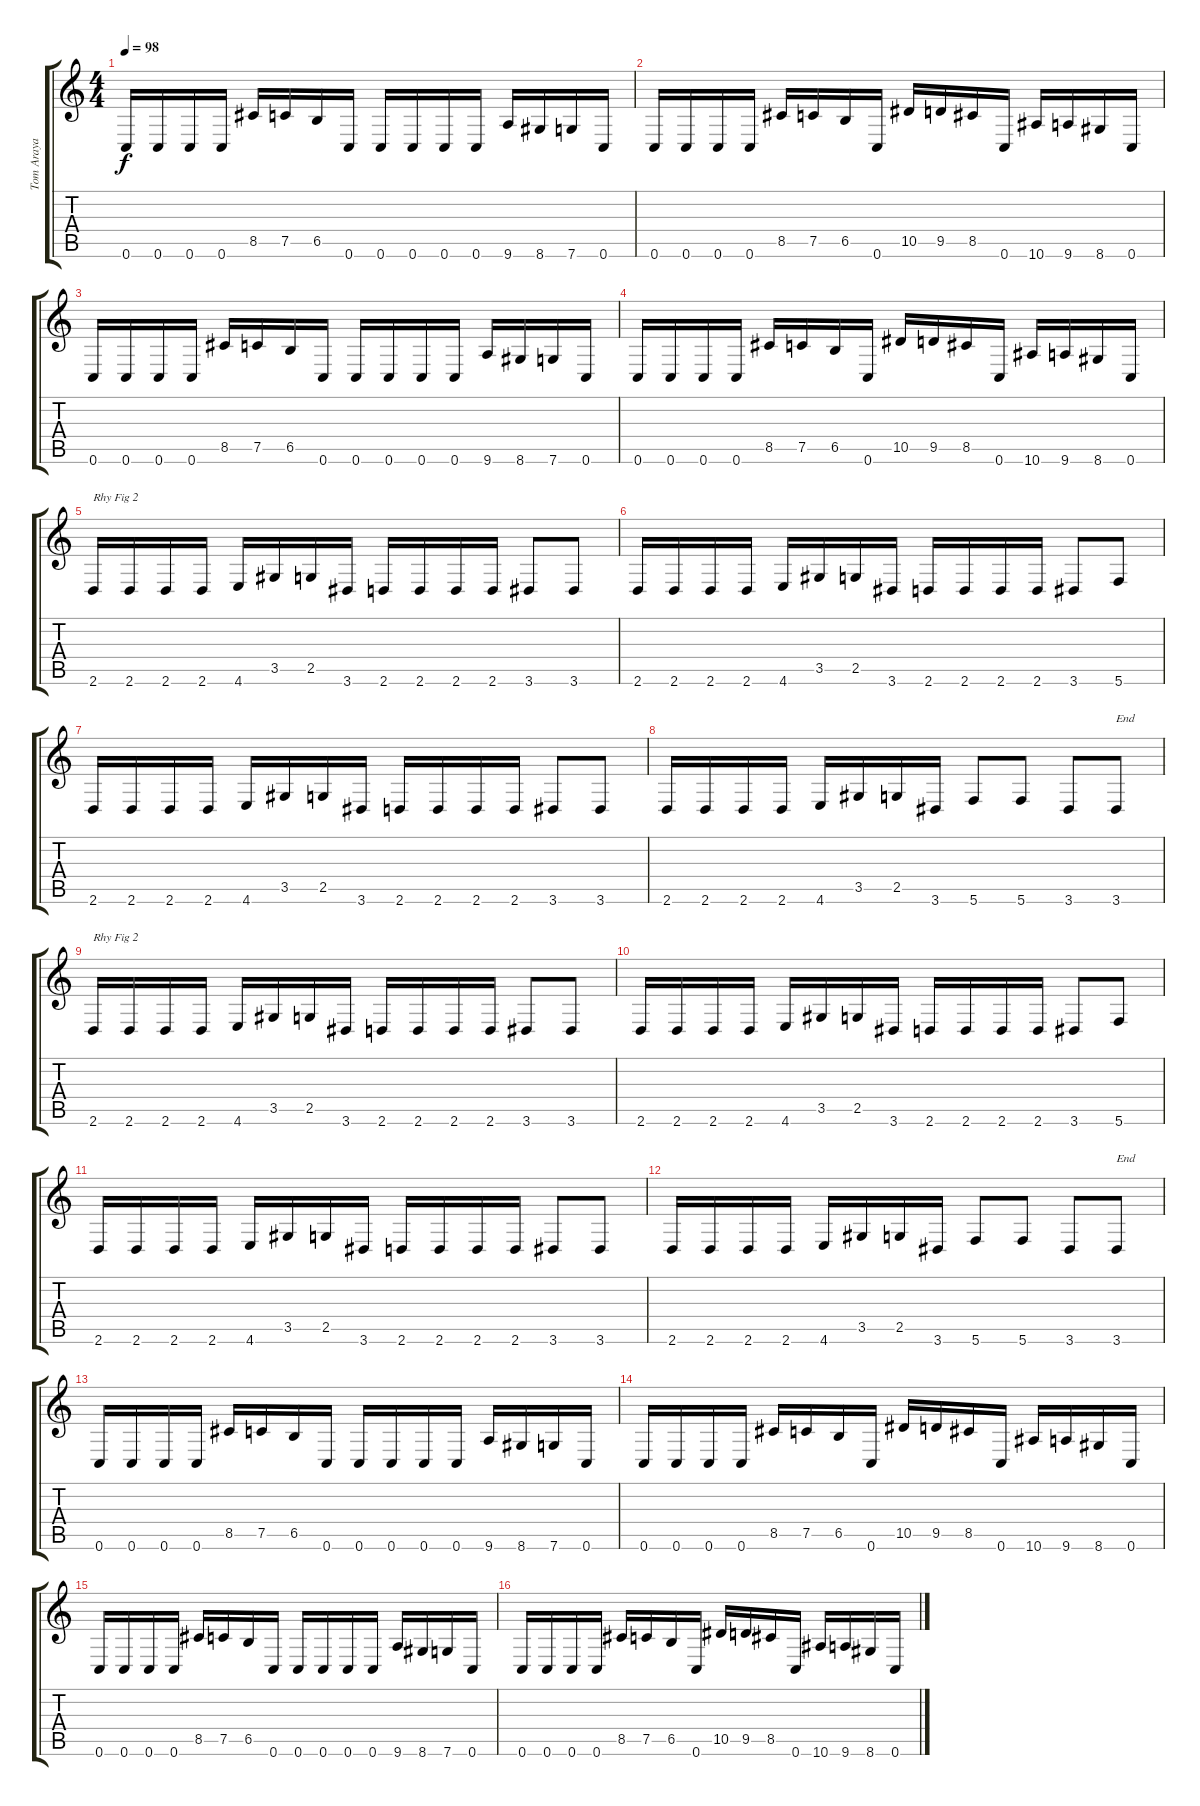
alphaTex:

\track ("Tom Araya" "Tom Araya") {instrument electricbassfinger}
\staff {score tabs}
\tuning (C4 G3 Eb3 Bb2 F2 C2) {hide}
\ts (4 4)
\tempo 98
\clef g2
\ks c
0.6.16{dy f} 0.6.16 0.6.16 0.6.16 8.5.16 7.5.16 6.5.16 0.6.16 0.6.16 0.6.16 0.6.16 0.6.16 9.6.16 8.6.16 7.6.16 0.6.16 |
0.6.16 0.6.16 0.6.16 0.6.16 8.5.16 7.5.16 6.5.16 0.6.16 10.5.16 9.5.16 8.5.16 0.6.16 10.6.16 9.6.16 8.6.16 0.6.16 |
0.6.16 0.6.16 0.6.16 0.6.16 8.5.16 7.5.16 6.5.16 0.6.16 0.6.16 0.6.16 0.6.16 0.6.16 9.6.16 8.6.16 7.6.16 0.6.16 |
0.6.16 0.6.16 0.6.16 0.6.16 8.5.16 7.5.16 6.5.16 0.6.16 10.5.16 9.5.16 8.5.16 0.6.16 10.6.16 9.6.16 8.6.16 0.6.16 |
2.6.16{txt "Rhy Fig 2"} 2.6.16 2.6.16 2.6.16 4.6.16 3.5.16 2.5.16 3.6.16 2.6.16 2.6.16 2.6.16 2.6.16 3.6.8 3.6.8 |
2.6.16 2.6.16 2.6.16 2.6.16 4.6.16 3.5.16 2.5.16 3.6.16 2.6.16 2.6.16 2.6.16 2.6.16 3.6.8 5.6.8 |
2.6.16 2.6.16 2.6.16 2.6.16 4.6.16 3.5.16 2.5.16 3.6.16 2.6.16 2.6.16 2.6.16 2.6.16 3.6.8 3.6.8 |
2.6.16 2.6.16 2.6.16 2.6.16 4.6.16 3.5.16 2.5.16 3.6.16 5.6.8 5.6.8 3.6.8 3.6.8{txt "End"} |
2.6.16{txt "Rhy Fig 2"} 2.6.16 2.6.16 2.6.16 4.6.16 3.5.16 2.5.16 3.6.16 2.6.16 2.6.16 2.6.16 2.6.16 3.6.8 3.6.8 |
2.6.16 2.6.16 2.6.16 2.6.16 4.6.16 3.5.16 2.5.16 3.6.16 2.6.16 2.6.16 2.6.16 2.6.16 3.6.8 5.6.8 |
2.6.16 2.6.16 2.6.16 2.6.16 4.6.16 3.5.16 2.5.16 3.6.16 2.6.16 2.6.16 2.6.16 2.6.16 3.6.8 3.6.8 |
2.6.16 2.6.16 2.6.16 2.6.16 4.6.16 3.5.16 2.5.16 3.6.16 5.6.8 5.6.8 3.6.8 3.6.8{txt "End"} |
0.6.16 0.6.16 0.6.16 0.6.16 8.5.16 7.5.16 6.5.16 0.6.16 0.6.16 0.6.16 0.6.16 0.6.16 9.6.16 8.6.16 7.6.16 0.6.16 |
0.6.16 0.6.16 0.6.16 0.6.16 8.5.16 7.5.16 6.5.16 0.6.16 10.5.16 9.5.16 8.5.16 0.6.16 10.6.16 9.6.16 8.6.16 0.6.16 |
0.6.16 0.6.16 0.6.16 0.6.16 8.5.16 7.5.16 6.5.16 0.6.16 0.6.16 0.6.16 0.6.16 0.6.16 9.6.16 8.6.16 7.6.16 0.6.16 |
0.6.16 0.6.16 0.6.16 0.6.16 8.5.16 7.5.16 6.5.16 0.6.16 10.5.16 9.5.16 8.5.16 0.6.16 10.6.16 9.6.16 8.6.16 0.6.16
